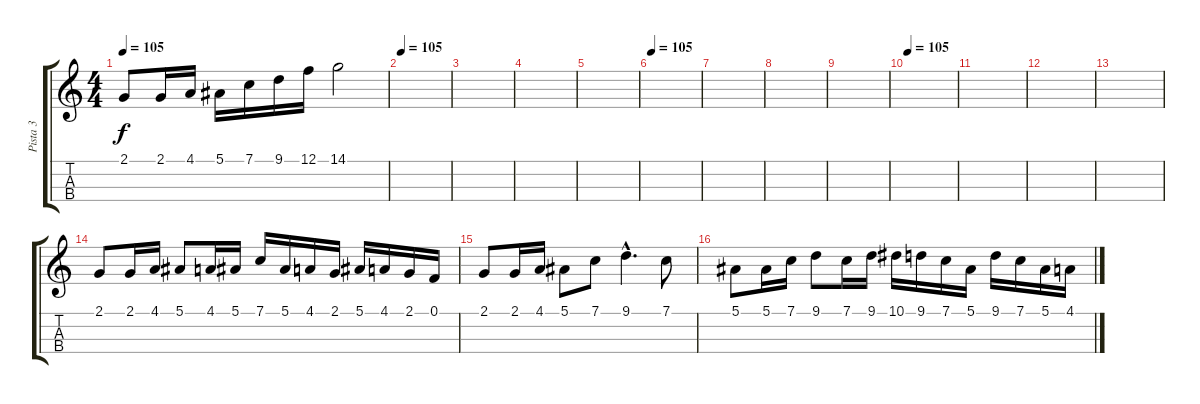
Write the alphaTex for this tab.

\track ("Pista 3" "Pista 3") {instrument violin}
\staff {score tabs}
\tuning (F4 C4 G3 D3) {hide}
\ts (4 4)
\tempo 105
\clef g2
\ks c
2.1.8{dy f} 2.1.16 4.1.16 5.1.16 7.1.16 9.1.16 12.1.16 14.1.2 |
\tempo 105
|
|
|
|
\tempo 105
|
|
|
|
\tempo 105
|
|
|
|
2.1.8{volume 13} 2.1.16 4.1.16 5.1.8 4.1.16 5.1.16 7.1.16 5.1.16 4.1.16 2.1.16 5.1.16 4.1.16 2.1.16 0.1.16 |
2.1.8 2.1.16 4.1.16 5.1.8 7.1.8 9.1{hac}.4{d} 7.1.8 |
5.1.8 5.1.16 7.1.16 9.1.8 7.1.16 9.1.16 10.1.16 9.1.16 7.1.16 5.1.16 9.1.16 7.1.16 5.1.16 4.1.16
